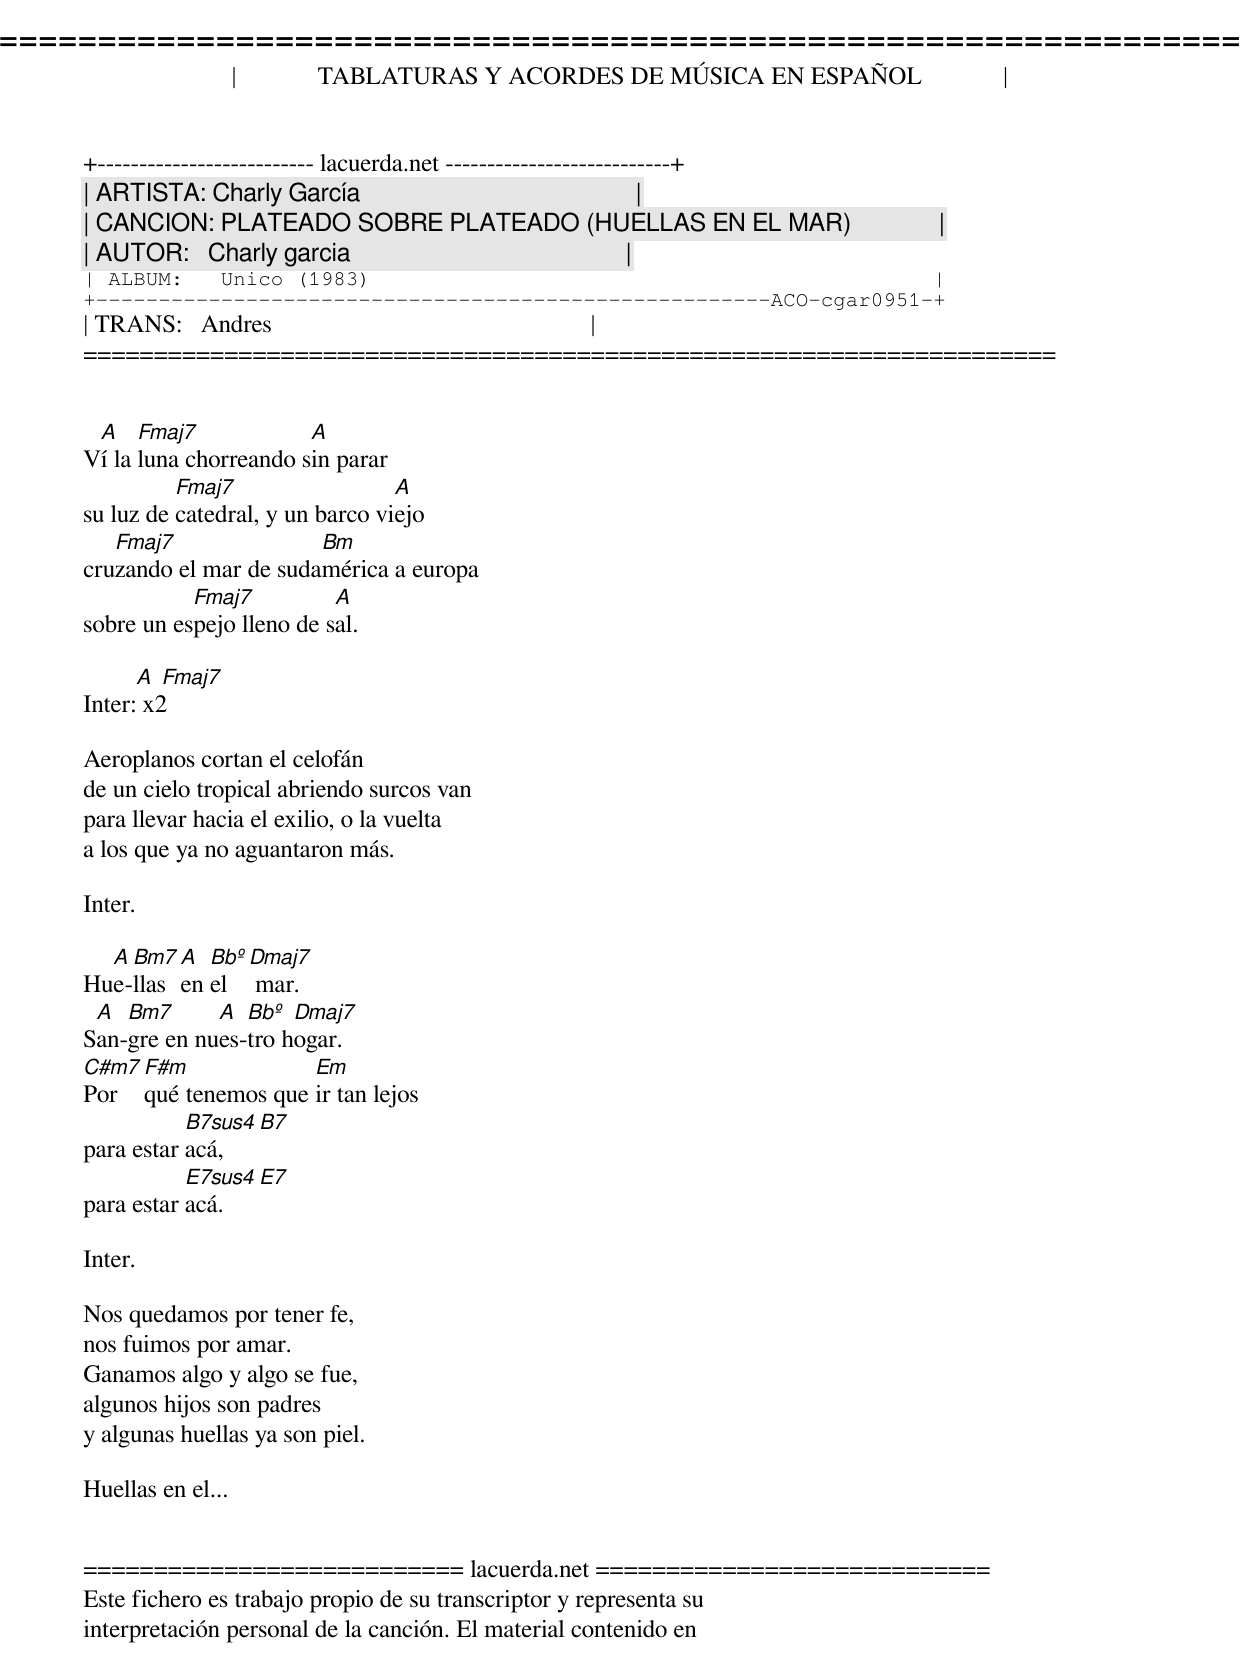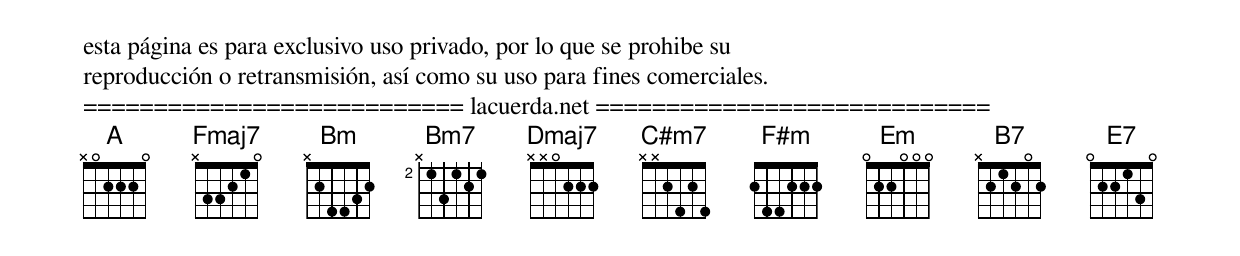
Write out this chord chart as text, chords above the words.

=====================================================================
|             TABLATURAS Y ACORDES DE MÚSICA EN ESPAÑOL             |
+-------------------------- lacuerda.net ---------------------------+
| ARTISTA: Charly García                                            |
| CANCION: PLATEADO SOBRE PLATEADO (HUELLAS EN EL MAR)              |
| AUTOR:   Charly garcia                                            |
| ALBUM:   Unico (1983)                                             |
+------------------------------------------------------ACO-cgar0951-+
| TRANS:   Andres                                                   |
=====================================================================


 A    Fmaj7            A
Ví la luna chorreando sin parar
          Fmaj7                  A
su luz de catedral, y un barco viejo
   Fmaj7               Bm
cruzando el mar de sudamérica a europa
           Fmaj7          A
sobre un espejo lleno de sal.

Inter:[A  Fmaj7] x2

Aeroplanos cortan el celofán
de un cielo tropical abriendo surcos van
para llevar hacia el exilio, o la vuelta
a los que ya no aguantaron más.

Inter.

  A Bm7  A  Bbº Dmaj7
Hue-llas en el   mar.
 A  Bm7      A  Bbº  Dmaj7
San-gre en nues-tro hogar.
C#m7  F#m             Em
Por   qué tenemos que ir tan lejos
           B7sus4  B7
para estar acá,
           E7sus4  E7
para estar acá.

Inter.

Nos quedamos por tener fe,
nos fuimos por amar.
Ganamos algo y algo se fue,
algunos hijos son padres
y algunas huellas ya son piel.

Huellas en el...


=========================== lacuerda.net ============================
Este fichero es trabajo propio de su transcriptor y representa su
interpretación personal de la canción. El material contenido en
esta página es para exclusivo uso privado, por lo que se prohibe su
reproducción o retransmisión, así como su uso para fines comerciales.
=========================== lacuerda.net ============================
